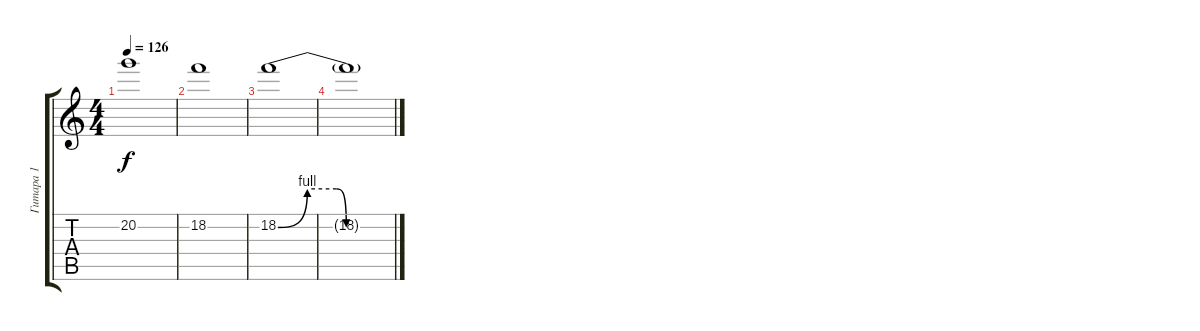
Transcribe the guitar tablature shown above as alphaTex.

\track ("Гитара 1" "Гитара 1") {instrument distortionguitar}
\staff {score tabs}
\tuning (E4 B3 G3 D3 A2 E2) {hide}
\ts (4 4)
\tempo 126
\clef g2
\ks c
20.2.1{dy f} |
18.2.1 |
18.2{be (custom 0 0 15 4 30 4 35 0 60 0)}.1 |
18.2{t}.1
